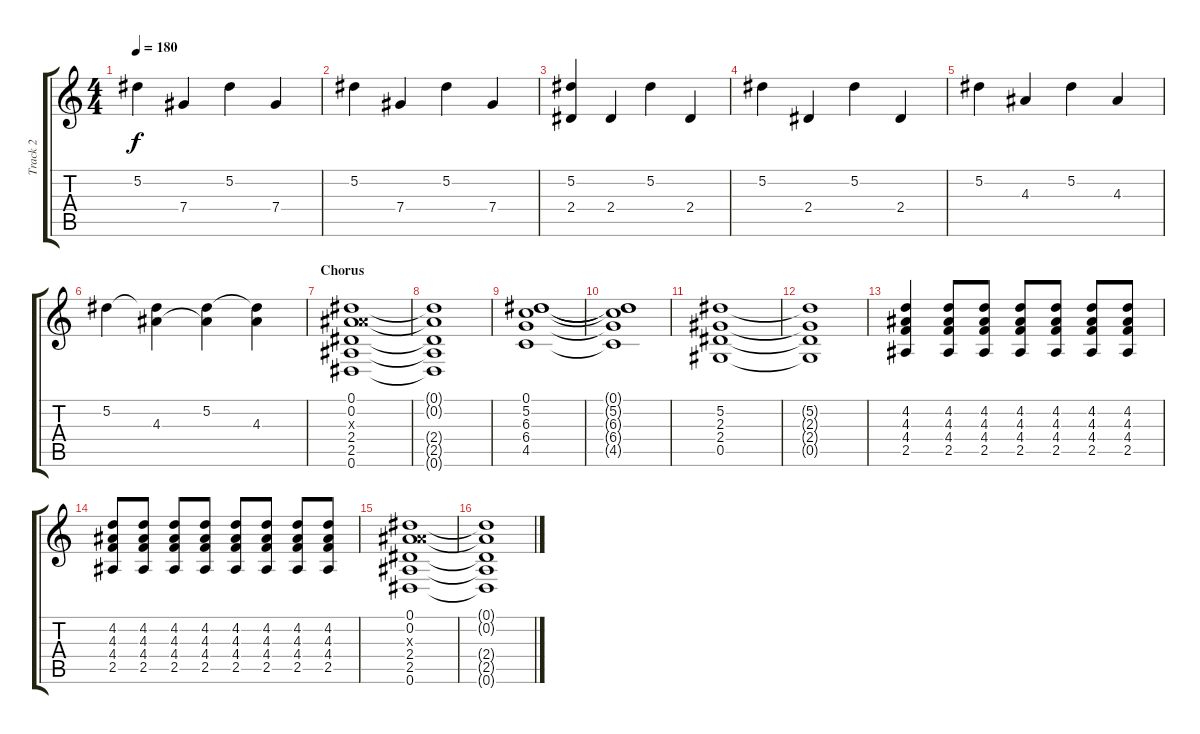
\track ("Track 2" "Track 2") {instrument overdrivenguitar}
\staff {score tabs}
\tuning (Eb4 Bb3 Gb3 Db3 Ab2 Eb2) {hide}
\ts (4 4)
\tempo 180
\clef g2
\ks c
5.2.4{dy f} 7.4.4 5.2.4 7.4.4 |
5.2.4 7.4.4 5.2.4 7.4.4 |
(5.2 2.4).4 2.4.4 5.2.4 2.4.4 |
5.2.4 2.4.4 5.2.4 2.4.4 |
5.2.4 4.3.4 5.2.4 4.3.4 |
5.2.4 (5.2{t} 4.3).4 (5.2 4.3{t}).4 (5.2{t} 4.3).4 |
\section ("" "Chorus")
(0.1 0.2 4.3{x} 2.4 2.5 0.6).1 |
(0.1{t} 0.2{t} 2.4{t} 2.5{t} 0.6{t}).1 |
(0.1 5.2 6.3 6.4 4.5).1 |
(0.1{t} 5.2{t} 6.3{t} 6.4{t} 4.5{t}).1 |
(5.2 2.3 2.4 0.5).1 |
(5.2{t} 2.3{t} 2.4{t} 0.5{t}).1 |
(4.2 4.3 4.4 2.5).4 (4.2 4.3 4.4 2.5).8 (4.2 4.3 4.4 2.5).8 (4.2 4.3 4.4 2.5).8 (4.2 4.3 4.4 2.5).8 (4.2 4.3 4.4 2.5).8 (4.2 4.3 4.4 2.5).8 |
(4.2 4.3 4.4 2.5).8 (4.2 4.3 4.4 2.5).8 (4.2 4.3 4.4 2.5).8 (4.2 4.3 4.4 2.5).8 (4.2 4.3 4.4 2.5).8 (4.2 4.3 4.4 2.5).8 (4.2 4.3 4.4 2.5).8 (4.2 4.3 4.4 2.5).8 |
(0.1 0.2 4.3{x} 2.4 2.5 0.6).1 |
(0.1{t} 0.2{t} 2.4{t} 2.5{t} 0.6{t}).1
